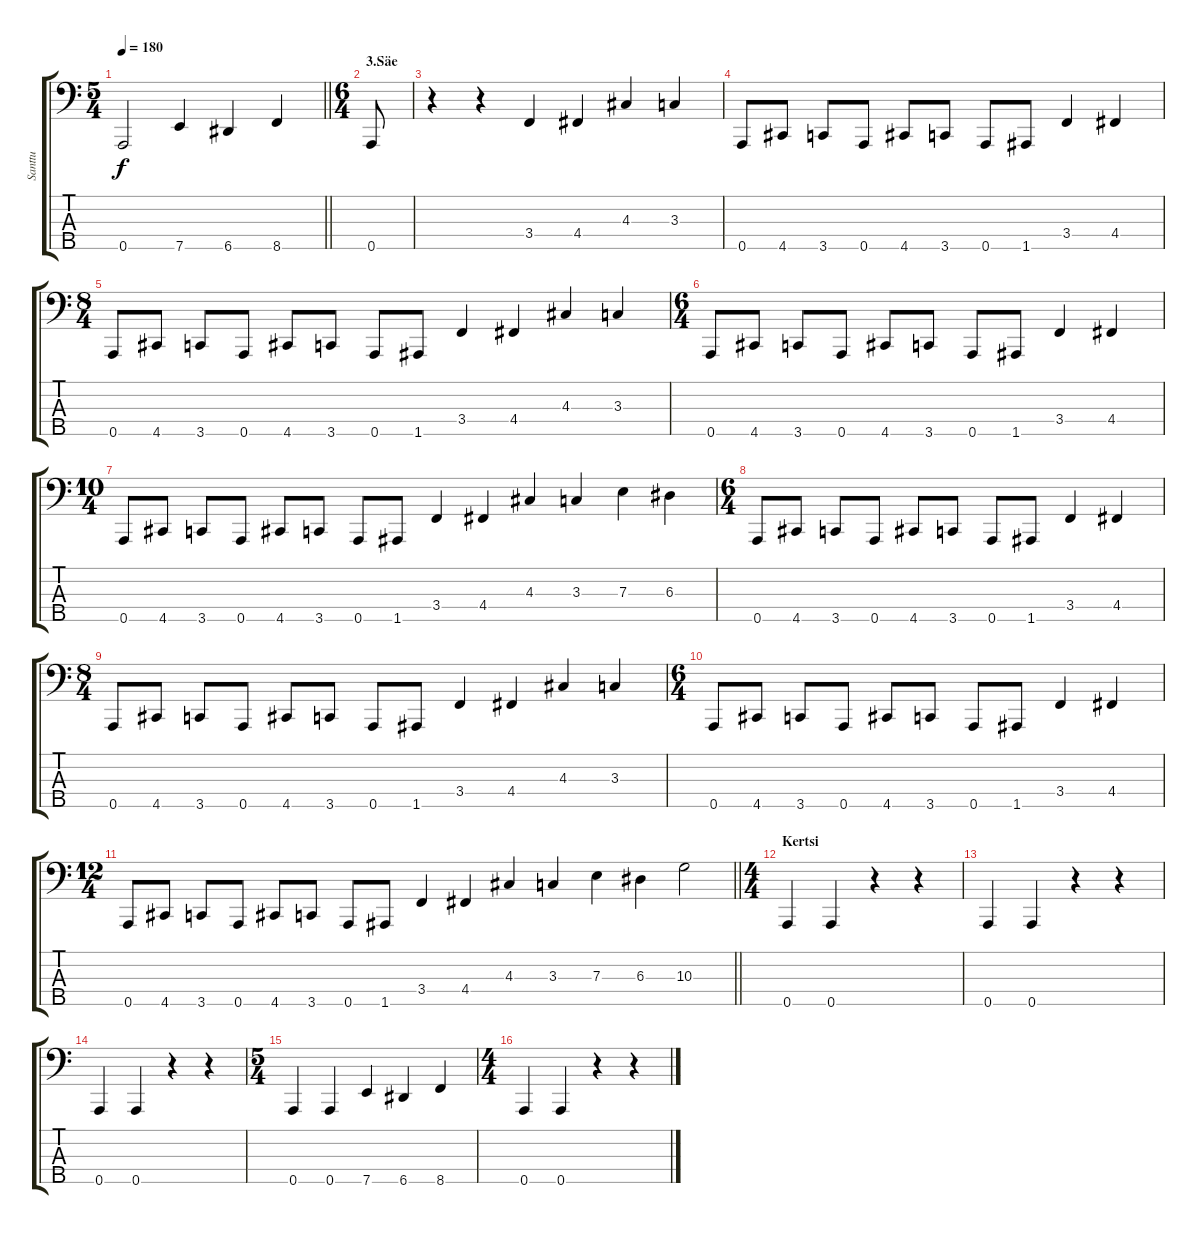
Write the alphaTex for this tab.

\track ("Santtu" "Santtu") {instrument electricbasspick}
\staff {score tabs}
\tuning (G2 D2 A1 D1 A0) {hide}
\ts (5 4)
\tempo 180
\clef f4
\barLineRight lightlight
\ks c
0.5.2{dy f} 7.5.4 6.5.4 8.5.4 |
\ts (6 4)
\section ("" "3.Säe")
0.5.8 |
r.4 r.4 3.4.4 4.4.4 4.3.4 3.3.4 |
0.5.8 4.5.8 3.5.8 0.5.8 4.5.8 3.5.8 0.5.8 1.5.8 3.4.4 4.4.4 |
\ts (8 4)
0.5.8 4.5.8 3.5.8 0.5.8 4.5.8 3.5.8 0.5.8 1.5.8 3.4.4 4.4.4 4.3.4 3.3.4 |
\ts (6 4)
0.5.8 4.5.8 3.5.8 0.5.8 4.5.8 3.5.8 0.5.8 1.5.8 3.4.4 4.4.4 |
\ts (10 4)
0.5.8 4.5.8 3.5.8 0.5.8 4.5.8 3.5.8 0.5.8 1.5.8 3.4.4 4.4.4 4.3.4 3.3.4 7.3.4 6.3.4 |
\ts (6 4)
0.5.8 4.5.8 3.5.8 0.5.8 4.5.8 3.5.8 0.5.8 1.5.8 3.4.4 4.4.4 |
\ts (8 4)
0.5.8 4.5.8 3.5.8 0.5.8 4.5.8 3.5.8 0.5.8 1.5.8 3.4.4 4.4.4 4.3.4 3.3.4 |
\ts (6 4)
0.5.8 4.5.8 3.5.8 0.5.8 4.5.8 3.5.8 0.5.8 1.5.8 3.4.4 4.4.4 |
\ts (12 4)
\barLineRight lightlight
0.5.8 4.5.8 3.5.8 0.5.8 4.5.8 3.5.8 0.5.8 1.5.8 3.4.4 4.4.4 4.3.4 3.3.4 7.3.4 6.3.4 10.3.2 |
\ts (4 4)
\section ("" "Kertsi")
0.5.4 0.5.4 r.4 r.4 |
0.5.4 0.5.4 r.4 r.4 |
0.5.4 0.5.4 r.4 r.4 |
\ts (5 4)
0.5.4 0.5.4 7.5.4 6.5.4 8.5.4 |
\ts (4 4)
0.5.4 0.5.4 r.4 r.4
